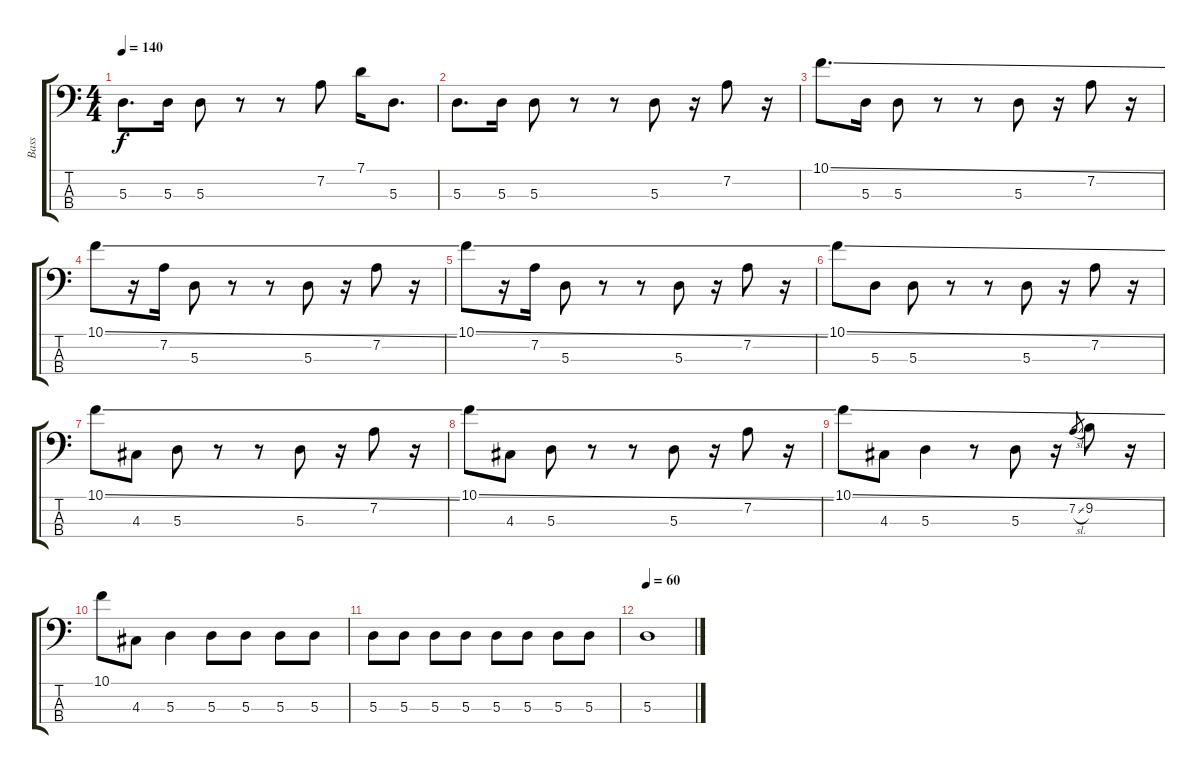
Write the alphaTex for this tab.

\track ("Bass" "Bass") {instrument electricbassfinger}
\staff {score tabs}
\tuning (G2 D2 A1 E1) {hide}
\ts (4 4)
\tempo 140
\clef f4
\ks c
5.3.8{d dy f} 5.3.16 5.3.8 r.8 r.8 7.2.8 7.1.16 5.3.8{d} |
5.3.8{d} 5.3.16 5.3.8 r.8 r.8 5.3.8 r.16 7.2.8 r.16 |
10.1{ss}.8{d} 5.3.16 5.3.8 r.8 r.8 5.3.8 r.16 7.2.8 r.16 |
10.1{ss}.8 r.16 7.2.16 5.3.8 r.8 r.8 5.3.8 r.16 7.2.8 r.16 |
10.1{ss}.8 r.16 7.2.16 5.3.8 r.8 r.8 5.3.8 r.16 7.2.8 r.16 |
10.1{ss}.8 5.3.8 5.3.8 r.8 r.8 5.3.8 r.16 7.2.8 r.16 |
10.1{ss}.8 4.3.8 5.3.8 r.8 r.8 5.3.8 r.16 7.2.8 r.16 |
10.1{ss}.8 4.3.8 5.3.8 r.8 r.8 5.3.8 r.16 7.2.8 r.16 |
10.1{ss}.8 4.3.8 5.3.4 r.8 5.3.8 r.16 7.2{sl}.8{gr} 9.2.8 r.16 |
10.1.8 4.3.8 5.3.4 5.3.8 5.3.8 5.3.8 5.3.8 |
5.3.8 5.3.8 5.3.8 5.3.8 5.3.8 5.3.8 5.3.8 5.3.8 |
\tempo 60
5.3.1{volume 0}
